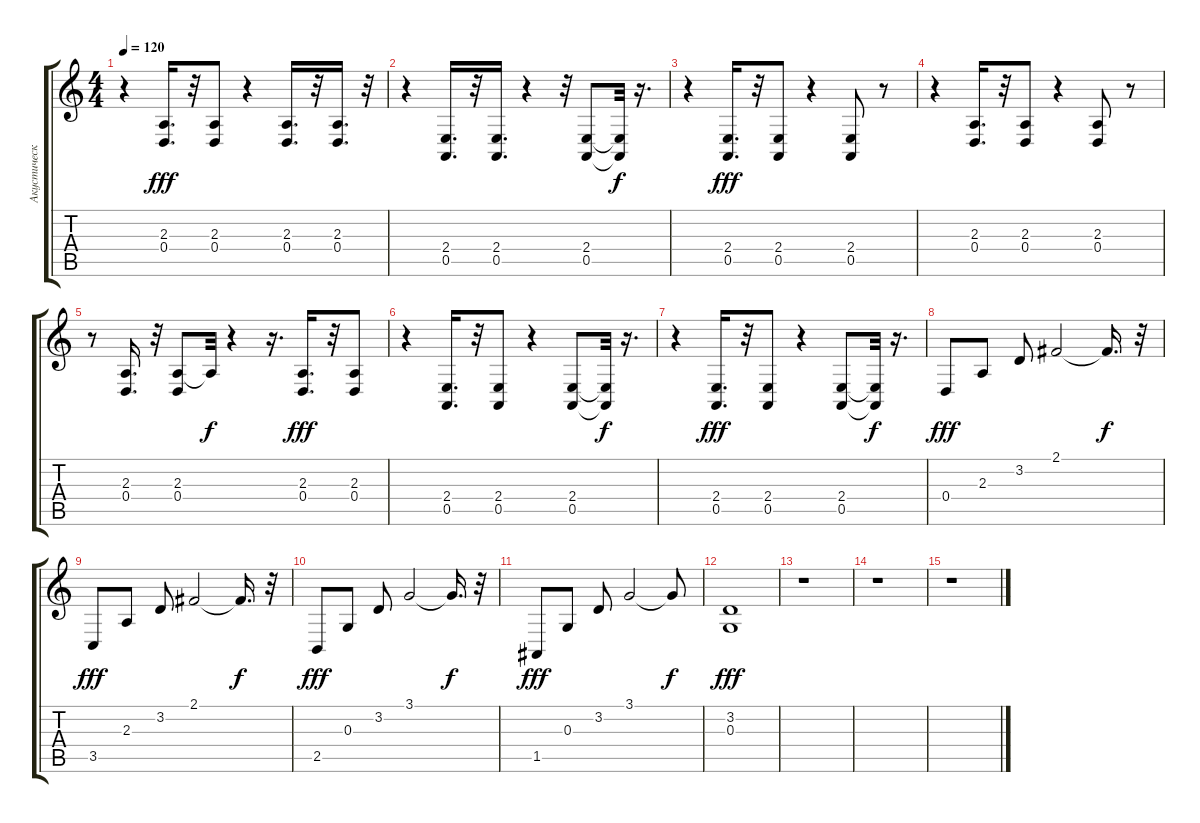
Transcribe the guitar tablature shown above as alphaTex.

\track ("Акустический Гранд Роял" "Акустическ") {instrument acousticgrandpiano}
\staff {score tabs}
\tuning (E4 B3 G3 D3 A2 E2) {hide}
\ts (4 4)
\tempo 120
\clef g2
\ks c
r.4{dy f} (2.3 0.4).16{d dy fff} r.32 (2.3 0.4).8 r.4 (2.3 0.4).16{d} r.32 (2.3 0.4).16{d} r.32 |
r.4 (2.4 0.5).16{d} r.32 (2.4 0.5).16{d} r.4 r.32 (2.4 0.5).8 (2.4{t} 0.5{t}).32{dy f} r.16{d} |
r.4 (2.4 0.5).16{d dy fff} r.32 (2.4 0.5).8 r.4 (2.4 0.5).8 r.8 |
r.4 (2.3 0.4).16{d} r.32 (2.3 0.4).8 r.4 (2.3 0.4).8 r.8 |
r.8 (2.3 0.4).16{d} r.32 (2.3 0.4).8 2.3{t}.32{dy f} r.4 r.16{d} (2.3 0.4).16{d dy fff} r.32 (2.3 0.4).8 |
r.4 (2.4 0.5).16{d} r.32 (2.4 0.5).8 r.4 (2.4 0.5).8 (2.4{t} 0.5{t}).32{dy f} r.16{d} |
r.4 (2.4 0.5).16{d dy fff} r.32 (2.4 0.5).8 r.4 (2.4 0.5).8 (2.4{t} 0.5{t}).32{dy f} r.16{d} |
0.4.8{dy fff} 2.3.8 3.2.8 2.1.2 2.1{t}.16{d dy f} r.32 |
3.5.8{dy fff} 2.3.8 3.2.8 2.1.2 2.1{t}.16{d dy f} r.32 |
2.5.8{dy fff} 0.3.8 3.2.8 3.1.2 3.1{t}.16{d dy f} r.32 |
1.5.8{dy fff} 0.3.8 3.2.8 3.1.2 3.1{t}.8{dy f} |
(3.2 0.3).1{dy fff} |
r.1 |
r.1 |
r.1
